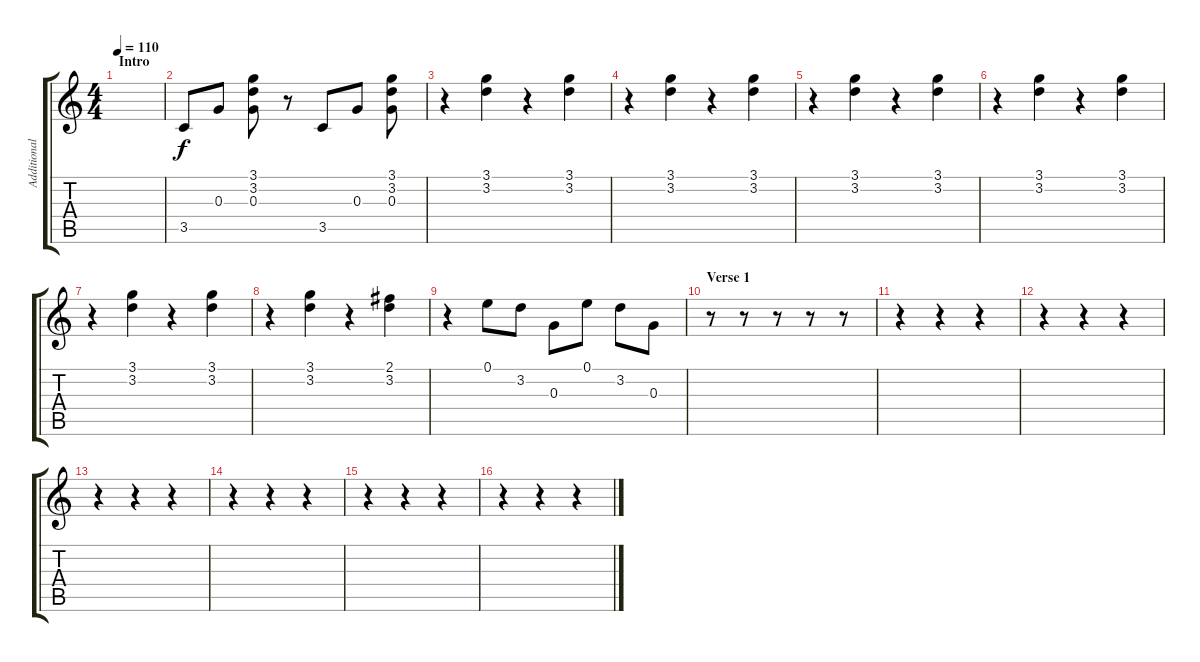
\track ("Additional guitar" "Additional") {instrument electricguitarjazz}
\staff {score tabs}
\tuning (E4 B3 G3 D3 A2 E2) {hide}
\ts (4 4)
\section ("" "Intro")
\tempo 110
\clef g2
\ks c
|
3.5.8 0.3.8 (3.1 3.2 0.3).8 r.8 3.5.8 0.3.8 (3.1 3.2 0.3).8 |
r.4 (3.1 3.2).4 r.4 (3.1 3.2).4 |
r.4 (3.1 3.2).4 r.4 (3.1 3.2).4 |
r.4 (3.1 3.2).4 r.4 (3.1 3.2).4 |
r.4 (3.1 3.2).4 r.4 (3.1 3.2).4 |
r.4 (3.1 3.2).4 r.4 (3.1 3.2).4 |
r.4 (3.1 3.2).4 r.4 (2.1 3.2).4 |
r.4 0.1.8 3.2.8 0.3.8 0.1.8 3.2.8 0.3.8 |
\section ("" "Verse 1")
r.8 r.8 r.8 r.8 r.8 |
r.4 r.4 r.4 |
r.4 r.4 r.4 |
r.4 r.4 r.4 |
r.4 r.4 r.4 |
r.4 r.4 r.4 |
r.4 r.4 r.4
